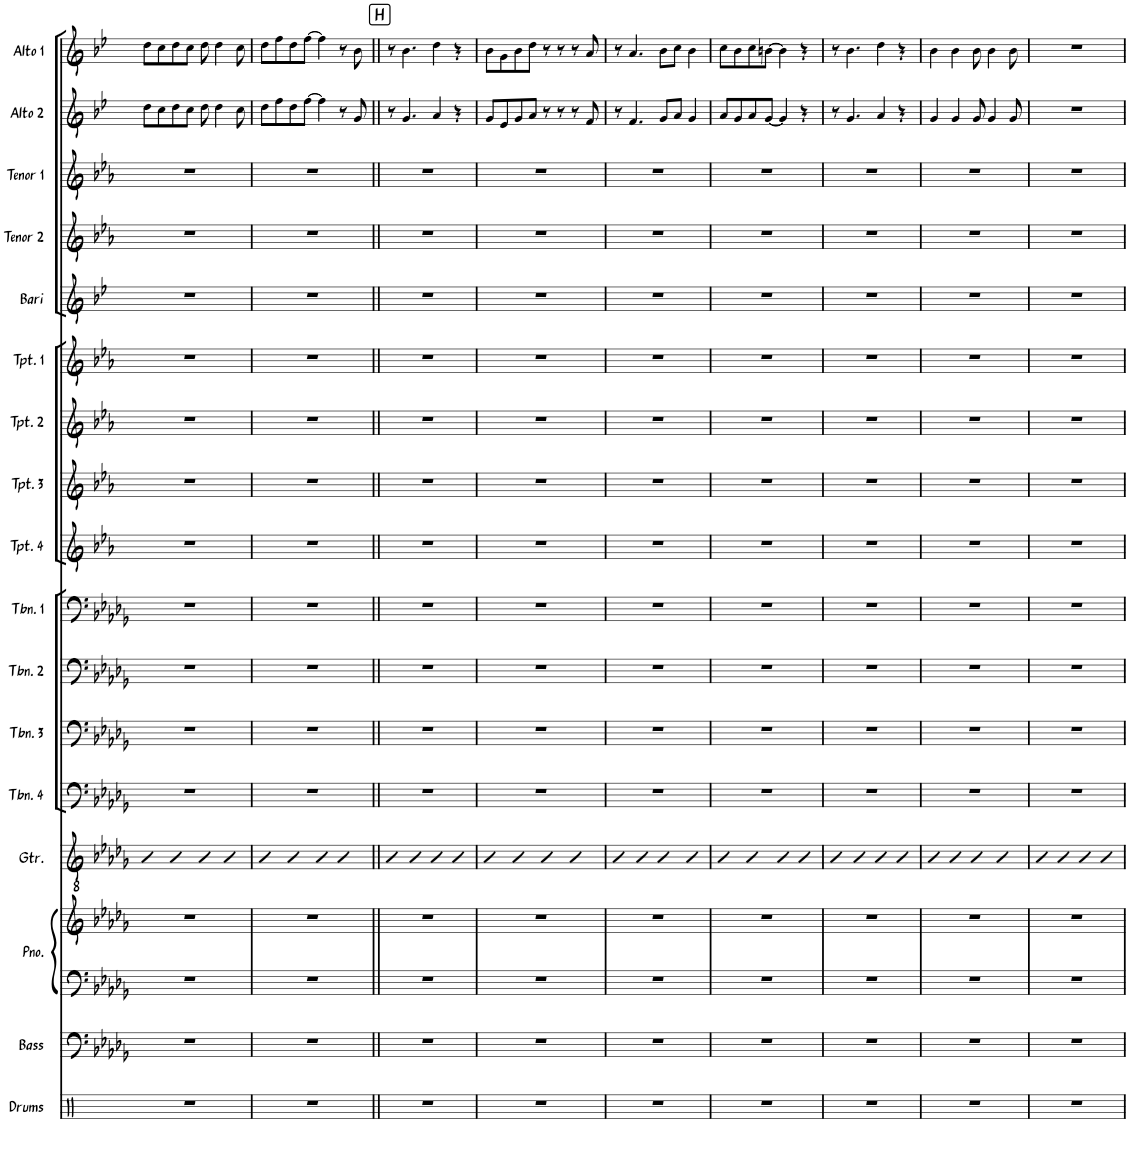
**kern	**kern	**kern	**kern	**kern	**kern	**kern	**kern	**kern	**kern	**kern	**kern	**kern	**kern	**kern	**kern	**kern	**kern
*part17	*part16	*part15	*part15	*part14	*part13	*part12	*part11	*part10	*part9	*part8	*part7	*part6	*part5	*part4	*part3	*part2	*part1
*staff18	*staff17	*staff16	*staff15	*staff14	*staff13	*staff12	*staff11	*staff10	*staff9	*staff8	*staff7	*staff6	*staff5	*staff4	*staff3	*staff2	*staff1
*I"Drums	*I"Bass	*I"Piano	*	*I"Guitar	*I"Trombone 4	*I"Trombone 3	*I"Trombone 2	*I"Trombone 1	*I"Trumpet 4	*I"Trumpet 3	*I"Trumpet 2	*I"Trumpet 1	*I"Bari Sax	*I"Tenor Sax 2	*I"Tenor Sax 1	*I"Alto Sax 2	*I"Alto Sax 1
*I'Drums	*I'Bass	*I'Pno.	*	*I'Gtr.	*I'Tbn. 4	*I'Tbn. 3	*I'Tbn. 2	*I'Tbn. 1	*I'Tpt. 4	*I'Tpt. 3	*I'Tpt. 2	*I'Tpt. 1	*I'Bari	*I'Tenor 2	*I'Tenor 1	*I'Alto 2	*I'Alto 1
!!LO:PB:g=z
*clefX	*clefF4	*clefF4	*clefG2	*clefGv2	*clefF4	*clefF4	*clefF4	*clefF4	*clefG2	*clefG2	*clefG2	*clefG2	*clefG2	*clefG2	*clefG2	*clefG2	*clefG2
*	*Trd7c12	*	*	*	*	*	*	*	*Trd1c2	*Trd1c2	*Trd1c2	*Trd1c2	*Trd12c21	*Trd8c14	*Trd8c14	*Trd5c9	*Trd5c9
*k[]	*k[b-e-a-d-g-]	*k[b-e-a-d-g-]	*k[b-e-a-d-g-]	*k[b-e-a-d-g-]	*k[b-e-a-d-g-]	*k[b-e-a-d-g-]	*k[b-e-a-d-g-]	*k[b-e-a-d-g-]	*k[b-e-a-]	*k[b-e-a-]	*k[b-e-a-]	*k[b-e-a-]	*k[b-e-]	*k[b-e-a-]	*k[b-e-a-]	*k[b-e-]	*k[b-e-]
*M4/4	*M4/4	*M4/4	*M4/4	*M4/4	*M4/4	*M4/4	*M4/4	*M4/4	*M4/4	*M4/4	*M4/4	*M4/4	*M4/4	*M4/4	*M4/4	*M4/4	*M4/4
=119	=119	=119	=119	=119	=119	=119	=119	=119	=119	=119	=119	=119	=119	=119	=119	=119	=119
1r	1r	1r	1r	4B-	1r	1r	1r	1r	1r	1r	1r	1r	1r	1r	1r	8dd\L	8dd\L
.	.	.	.	.	.	.	.	.	.	.	.	.	.	.	.	8cc\	8cc\
.	.	.	.	4B-	.	.	.	.	.	.	.	.	.	.	.	8dd\	8dd\
.	.	.	.	.	.	.	.	.	.	.	.	.	.	.	.	8cc\J	8cc\J
.	.	.	.	4B-	.	.	.	.	.	.	.	.	.	.	.	8dd\	8dd\
.	.	.	.	.	.	.	.	.	.	.	.	.	.	.	.	4dd\	4dd\
.	.	.	.	4B-	.	.	.	.	.	.	.	.	.	.	.	.	.
.	.	.	.	.	.	.	.	.	.	.	.	.	.	.	.	8cc\	8cc\
=120	=120	=120	=120	=120	=120	=120	=120	=120	=120	=120	=120	=120	=120	=120	=120	=120	=120
1r	1r	1r	1r	4B-	1r	1r	1r	1r	1r	1r	1r	1r	1r	1r	1r	8dd\L	8dd\L
.	.	.	.	.	.	.	.	.	.	.	.	.	.	.	.	8ff\	8ff\
.	.	.	.	4B-	.	.	.	.	.	.	.	.	.	.	.	8dd\	8dd\
.	.	.	.	.	.	.	.	.	.	.	.	.	.	.	.	[8ff\J	[8ff\J
.	.	.	.	4B-	.	.	.	.	.	.	.	.	.	.	.	4ff\]	4ff\]
.	.	.	.	4B-	.	.	.	.	.	.	.	.	.	.	.	8r	8r
.	.	.	.	.	.	.	.	.	.	.	.	.	.	.	.	8g/	8b-\
!!LO:REH:place=s1:a:B:rj:fs=14:t=H
=121||	=121||	=121||	=121||	=121||	=121||	=121||	=121||	=121||	=121||	=121||	=121||	=121||	=121||	=121||	=121||	=121||	=121||
1r	1r	1r	1r	4B-	1r	1r	1r	1r	1r	1r	1r	1r	1r	1r	1r	8r	8r
.	.	.	.	.	.	.	.	.	.	.	.	.	.	.	.	4.g/	4.b-\
.	.	.	.	4B-	.	.	.	.	.	.	.	.	.	.	.	.	.
.	.	.	.	4B-	.	.	.	.	.	.	.	.	.	.	.	4a/	4dd\
.	.	.	.	4B-	.	.	.	.	.	.	.	.	.	.	.	4r	4r
=122	=122	=122	=122	=122	=122	=122	=122	=122	=122	=122	=122	=122	=122	=122	=122	=122	=122
1r	1r	1r	1r	4B-	1r	1r	1r	1r	1r	1r	1r	1r	1r	1r	1r	8g/L	8b-\L
.	.	.	.	.	.	.	.	.	.	.	.	.	.	.	.	8e-/	8g\
.	.	.	.	4B-	.	.	.	.	.	.	.	.	.	.	.	8g/	8b-\
.	.	.	.	.	.	.	.	.	.	.	.	.	.	.	.	8a/J	8dd\J
.	.	.	.	4B-	.	.	.	.	.	.	.	.	.	.	.	8r	8r
.	.	.	.	.	.	.	.	.	.	.	.	.	.	.	.	8r	8r
.	.	.	.	4B-	.	.	.	.	.	.	.	.	.	.	.	8r	8r
.	.	.	.	.	.	.	.	.	.	.	.	.	.	.	.	8f/	8a/
=123	=123	=123	=123	=123	=123	=123	=123	=123	=123	=123	=123	=123	=123	=123	=123	=123	=123
1r	1r	1r	1r	4B-	1r	1r	1r	1r	1r	1r	1r	1r	1r	1r	1r	8r	8r
.	.	.	.	.	.	.	.	.	.	.	.	.	.	.	.	4.f/	4.a/
.	.	.	.	4B-	.	.	.	.	.	.	.	.	.	.	.	.	.
.	.	.	.	4B-	.	.	.	.	.	.	.	.	.	.	.	8g/L	8b-\L
.	.	.	.	.	.	.	.	.	.	.	.	.	.	.	.	8a/J	8cc\J
.	.	.	.	4B-	.	.	.	.	.	.	.	.	.	.	.	4g/	4b-\
=124	=124	=124	=124	=124	=124	=124	=124	=124	=124	=124	=124	=124	=124	=124	=124	=124	=124
1r	1r	1r	1r	4B-	1r	1r	1r	1r	1r	1r	1r	1r	1r	1r	1r	8a/L	8cc\L
.	.	.	.	.	.	.	.	.	.	.	.	.	.	.	.	8g/	8b-\
.	.	.	.	4B-	.	.	.	.	.	.	.	.	.	.	.	8a/	8cc\
.	.	.	.	.	.	.	.	.	.	.	.	.	.	.	.	[8g/J	[8bn\J
.	.	.	.	4B-	.	.	.	.	.	.	.	.	.	.	.	4g/]	4b\]
.	.	.	.	4B-	.	.	.	.	.	.	.	.	.	.	.	4r	4r
=125	=125	=125	=125	=125	=125	=125	=125	=125	=125	=125	=125	=125	=125	=125	=125	=125	=125
1r	1r	1r	1r	4B-	1r	1r	1r	1r	1r	1r	1r	1r	1r	1r	1r	8r	8r
.	.	.	.	.	.	.	.	.	.	.	.	.	.	.	.	4.g/	4.b-\
.	.	.	.	4B-	.	.	.	.	.	.	.	.	.	.	.	.	.
.	.	.	.	4B-	.	.	.	.	.	.	.	.	.	.	.	4a/	4dd\
.	.	.	.	4B-	.	.	.	.	.	.	.	.	.	.	.	4r	4r
=126	=126	=126	=126	=126	=126	=126	=126	=126	=126	=126	=126	=126	=126	=126	=126	=126	=126
1r	1r	1r	1r	4B-	1r	1r	1r	1r	1r	1r	1r	1r	1r	1r	1r	4g/	4b-\
.	.	.	.	4B-	.	.	.	.	.	.	.	.	.	.	.	4g/	4b-\
.	.	.	.	4B-	.	.	.	.	.	.	.	.	.	.	.	8g/	8b-\
.	.	.	.	.	.	.	.	.	.	.	.	.	.	.	.	4g/	4b-\
.	.	.	.	4B-	.	.	.	.	.	.	.	.	.	.	.	.	.
.	.	.	.	.	.	.	.	.	.	.	.	.	.	.	.	8g/	8b-\
=127	=127	=127	=127	=127	=127	=127	=127	=127	=127	=127	=127	=127	=127	=127	=127	=127	=127
1r	1r	1r	1r	4B-	1r	1r	1r	1r	1r	1r	1r	1r	1r	1r	1r	1r	1r
.	.	.	.	4B-	.	.	.	.	.	.	.	.	.	.	.	.	.
.	.	.	.	4B-	.	.	.	.	.	.	.	.	.	.	.	.	.
.	.	.	.	4B-	.	.	.	.	.	.	.	.	.	.	.	.	.
=	=	=	=	=	=	=	=	=	=	=	=	=	=	=	=	=	=
*-	*-	*-	*-	*-	*-	*-	*-	*-	*-	*-	*-	*-	*-	*-	*-	*-	*-
